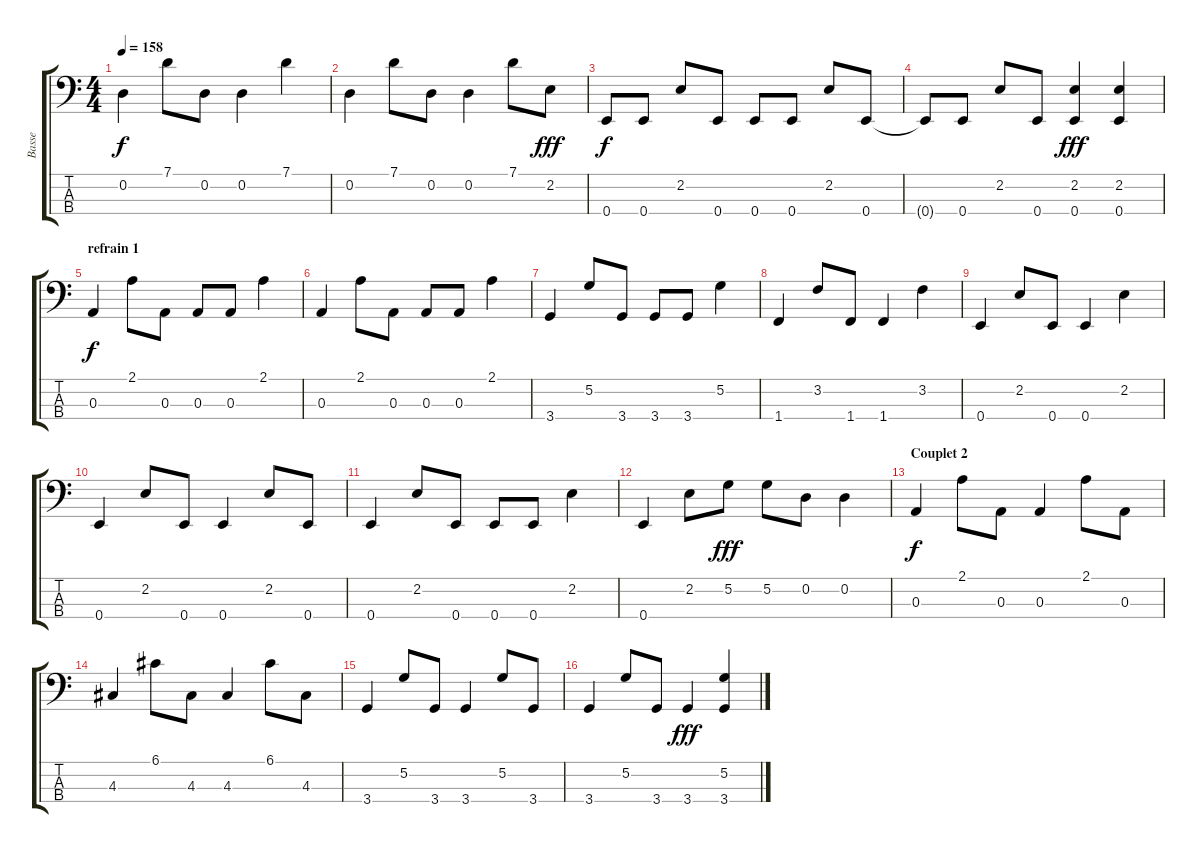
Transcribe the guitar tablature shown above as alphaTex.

\track ("Basse" "Basse") {instrument electricbasspick}
\staff {score tabs}
\tuning (G2 D2 A1 E1) {hide}
\ts (4 4)
\tempo 158
\clef f4
\ks c
0.2.4{dy f} 7.1.8 0.2.8 0.2.4 7.1.4 |
0.2.4 7.1.8 0.2.8 0.2.4 7.1.8 2.2.8{dy fff} |
0.4.8{dy f} 0.4.8 2.2.8 0.4.8 0.4.8 0.4.8 2.2.8 0.4.8 |
0.4{t}.8 0.4.8 2.2.8 0.4.8 (2.2 0.4).4{dy fff} (2.2 0.4).4 |
\section ("" "refrain 1")
0.3.4{dy f} 2.1.8 0.3.8 0.3.8 0.3.8 2.1.4 |
0.3.4 2.1.8 0.3.8 0.3.8 0.3.8 2.1.4 |
3.4.4 5.2.8 3.4.8 3.4.8 3.4.8 5.2.4 |
1.4.4 3.2.8 1.4.8 1.4.4 3.2.4 |
0.4.4 2.2.8 0.4.8 0.4.4 2.2.4 |
0.4.4 2.2.8 0.4.8 0.4.4 2.2.8 0.4.8 |
0.4.4 2.2.8 0.4.8 0.4.8 0.4.8 2.2.4 |
0.4.4 2.2.8 5.2.8{dy fff} 5.2.8 0.2.8 0.2.4 |
\section ("" "Couplet 2")
0.3.4{dy f} 2.1.8 0.3.8 0.3.4 2.1.8 0.3.8 |
4.3.4 6.1.8 4.3.8 4.3.4 6.1.8 4.3.8 |
3.4.4 5.2.8 3.4.8 3.4.4 5.2.8 3.4.8 |
3.4.4 5.2.8 3.4.8 3.4.4{dy fff} (5.2 3.4).4
